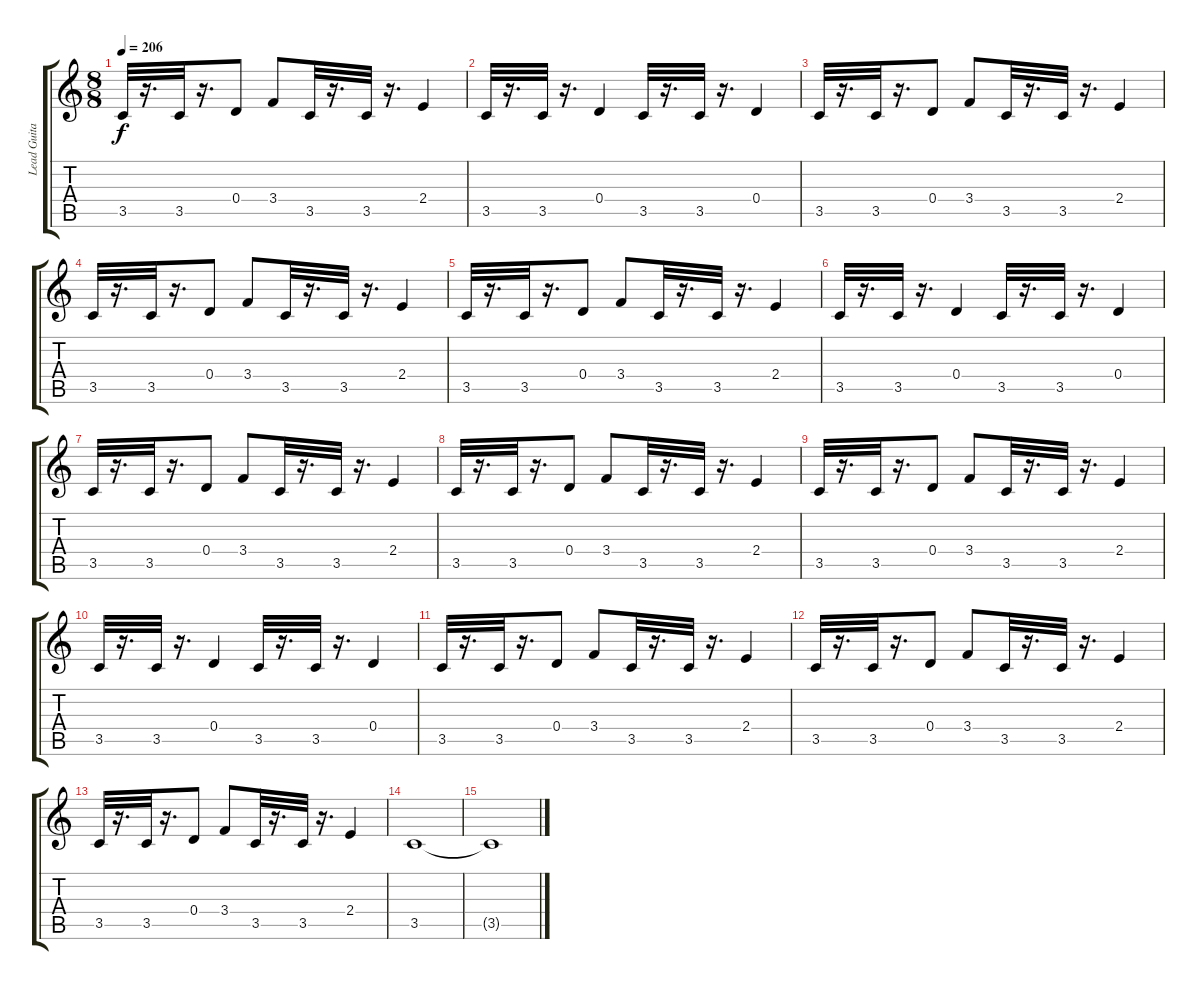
\track ("Lead Guitar" "Lead Guita") {instrument distortionguitar}
\staff {score tabs}
\tuning (E4 B3 G3 D3 A2 E2) {hide}
\ts (8 8)
\tempo 206
\clef g2
\ks c
3.5.32{dy f} r.16{d} 3.5.32 r.16{d} 0.4.8 3.4.8 3.5.32 r.16{d} 3.5.32 r.16{d} 2.4.4 |
3.5.32 r.16{d} 3.5.32 r.16{d} 0.4.4 3.5.32 r.16{d} 3.5.32 r.16{d} 0.4.4 |
3.5.32 r.16{d} 3.5.32 r.16{d} 0.4.8 3.4.8 3.5.32 r.16{d} 3.5.32 r.16{d} 2.4.4 |
3.5.32 r.16{d} 3.5.32 r.16{d} 0.4.8 3.4.8 3.5.32 r.16{d} 3.5.32 r.16{d} 2.4.4 |
3.5.32 r.16{d} 3.5.32 r.16{d} 0.4.8 3.4.8 3.5.32 r.16{d} 3.5.32 r.16{d} 2.4.4 |
3.5.32 r.16{d} 3.5.32 r.16{d} 0.4.4 3.5.32 r.16{d} 3.5.32 r.16{d} 0.4.4 |
3.5.32 r.16{d} 3.5.32 r.16{d} 0.4.8 3.4.8 3.5.32 r.16{d} 3.5.32 r.16{d} 2.4.4 |
3.5.32 r.16{d} 3.5.32 r.16{d} 0.4.8 3.4.8 3.5.32 r.16{d} 3.5.32 r.16{d} 2.4.4 |
3.5.32 r.16{d} 3.5.32 r.16{d} 0.4.8 3.4.8 3.5.32 r.16{d} 3.5.32 r.16{d} 2.4.4 |
3.5.32 r.16{d} 3.5.32 r.16{d} 0.4.4 3.5.32 r.16{d} 3.5.32 r.16{d} 0.4.4 |
3.5.32 r.16{d} 3.5.32 r.16{d} 0.4.8 3.4.8 3.5.32 r.16{d} 3.5.32 r.16{d} 2.4.4 |
3.5.32 r.16{d} 3.5.32 r.16{d} 0.4.8 3.4.8 3.5.32 r.16{d} 3.5.32 r.16{d} 2.4.4 |
3.5.32 r.16{d} 3.5.32 r.16{d} 0.4.8 3.4.8 3.5.32 r.16{d} 3.5.32 r.16{d} 2.4.4 |
3.5.1 |
3.5{t}.1
